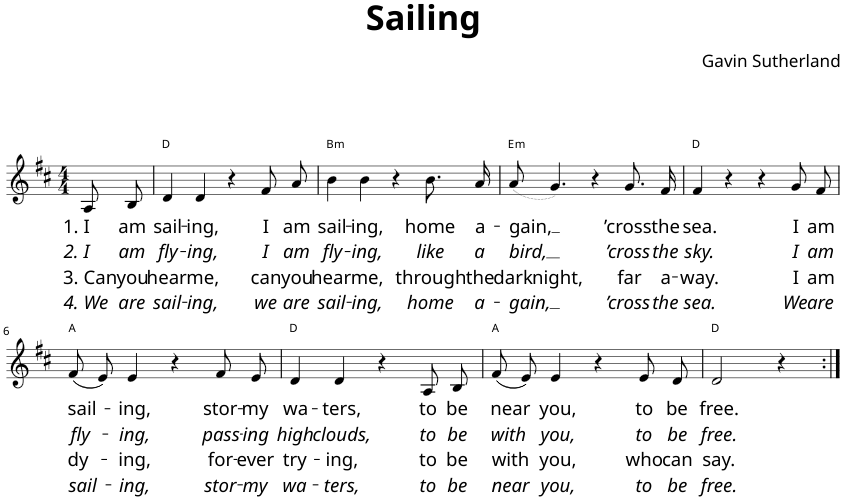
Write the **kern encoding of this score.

**kern	**text	**text	**text	**text	**harte
*part1	*part1	*part1	*part1	*part1	*part1
*staff1	*staff1	*staff1	*staff1	*staff1	*
*I"P1	*	*	*	*	*
*clefG2	*	*	*	*	*
*k[f#c#]	*	*	*	*	*
*D:	*	*	*	*	*
*M4/4	*	*	*	*	*
=1	=1	=1	=1	=1	=1
!	!LO:LY:b	!LO:LY:b	!LO:LY:b	!LO:LY:b	!
8A/L	1. I	2. I	3. Can	4. We	.
!	!LO:LY:b	!LO:LY:b	!LO:LY:b	!LO:LY:b	!
8B/J	am	am	you	are	.
=2	=2	=2	=2	=2	=2
!	!LO:LY:b	!LO:LY:b	!LO:LY:b	!LO:LY:b	!
4d/	sail-	fly-	hear	sail-	D:maj
!	!LO:LY:b	!LO:LY:b	!LO:LY:b	!LO:LY:b	!
4d/	-ing,	-ing,	me,	-ing,	.
4r	.	.	.	.	.
!	!LO:LY:b	!LO:LY:b	!LO:LY:b	!LO:LY:b	!
8f#/L	I	I	can	we	.
!	!LO:LY:b	!LO:LY:b	!LO:LY:b	!LO:LY:b	!
8a/J	am	am	you	are	.
=3	=3	=3	=3	=3	=3
!	!LO:LY:b	!LO:LY:b	!LO:LY:b	!LO:LY:b	!LO:H:kt=m
4b\	sail-	fly-	hear	sail-	B:min
!	!LO:LY:b	!LO:LY:b	!LO:LY:b	!LO:LY:b	!
4b\	-ing,	-ing,	me,	-ing,	.
4r	.	.	.	.	.
!	!LO:LY:b	!LO:LY:b	!LO:LY:b	!LO:LY:b	!
8.b/L	home	like	through	home	.
!	!LO:LY:b	!LO:LY:b	!LO:LY:b	!LO:LY:b	!
16a/Jk	a-	a	the	a-	.
=4	=4	=4	=4	=4	=4
!	!LO:LY:b	!LO:LY:b	!LO:LY:b	!LO:LY:b	!LO:H:kt=m
(8a/	-gain,	bird,	dark	-gain,	E:min
!	!	!	!LO:LY:b	!	!
4.g/)	.	.	night,	.	.
4r	.	.	.	.	.
!	!LO:LY:b	!LO:LY:b	!LO:LY:b	!LO:LY:b	!
8.g/L	’cross	’cross	far	’cross	.
!	!LO:LY:b	!LO:LY:b	!LO:LY:b	!LO:LY:b	!
16f#/Jk	the	the	a-	the	.
=5	=5	=5	=5	=5	=5
!	!LO:LY:b	!LO:LY:b	!LO:LY:b	!LO:LY:b	!
4f#/	sea.	sky.	-way.	sea.	D:maj
4r	.	.	.	.	.
4r	.	.	.	.	.
!	!LO:LY:b	!LO:LY:b	!LO:LY:b	!LO:LY:b	!
8g/L	I	I	I	We	.
!	!LO:LY:b	!LO:LY:b	!LO:LY:b	!LO:LY:b	!
8f#/J	am	am	am	are	.
!!LO:LB:g=z
=6	=6	=6	=6	=6	=6
!	!LO:LY:b	!LO:LY:b	!LO:LY:b	!LO:LY:b	!
(8f#/L	sail-	fly-	dy-	sail-	A:maj
8e/J)	.	.	.	.	.
!	!LO:LY:b	!LO:LY:b	!LO:LY:b	!LO:LY:b	!
4e/	-ing,	-ing,	-ing,	-ing,	.
4r	.	.	.	.	.
!	!LO:LY:b	!LO:LY:b	!LO:LY:b	!LO:LY:b	!
8f#/L	stor-	pass-	for-	stor-	.
!	!LO:LY:b	!LO:LY:b	!LO:LY:b	!LO:LY:b	!
8e/J	-my	-ing	-ever	-my	.
=7	=7	=7	=7	=7	=7
!	!LO:LY:b	!LO:LY:b	!LO:LY:b	!LO:LY:b	!
4d/	wa-	high	try-	wa-	D:maj
!	!LO:LY:b	!LO:LY:b	!LO:LY:b	!LO:LY:b	!
4d/	-ters,	clouds,	-ing,	-ters,	.
4r	.	.	.	.	.
!	!LO:LY:b	!LO:LY:b	!LO:LY:b	!LO:LY:b	!
8A/L	to	to	to	to	.
!	!LO:LY:b	!LO:LY:b	!LO:LY:b	!LO:LY:b	!
8B/J	be	be	be	be	.
=8	=8	=8	=8	=8	=8
!	!LO:LY:b	!LO:LY:b	!LO:LY:b	!LO:LY:b	!
(8f#/L	near	with	with	near	A:maj
8e/J)	.	.	.	.	.
!	!LO:LY:b	!LO:LY:b	!LO:LY:b	!LO:LY:b	!
4e/	you,	you,	you,	you,	.
4r	.	.	.	.	.
!	!LO:LY:b	!LO:LY:b	!LO:LY:b	!LO:LY:b	!
8e/L	to	to	who	to	.
!	!LO:LY:b	!LO:LY:b	!LO:LY:b	!LO:LY:b	!
8d/J	be	be	can	be	.
=9	=9	=9	=9	=9	=9
!	!LO:LY:b	!LO:LY:b	!LO:LY:b	!LO:LY:b	!
2d/	free.	free.	say.	free.	D:maj
4r	.	.	.	.	.
=:|!	=:|!	=:|!	=:|!	=:|!	=:|!
*-	*-	*-	*-	*-	*-
